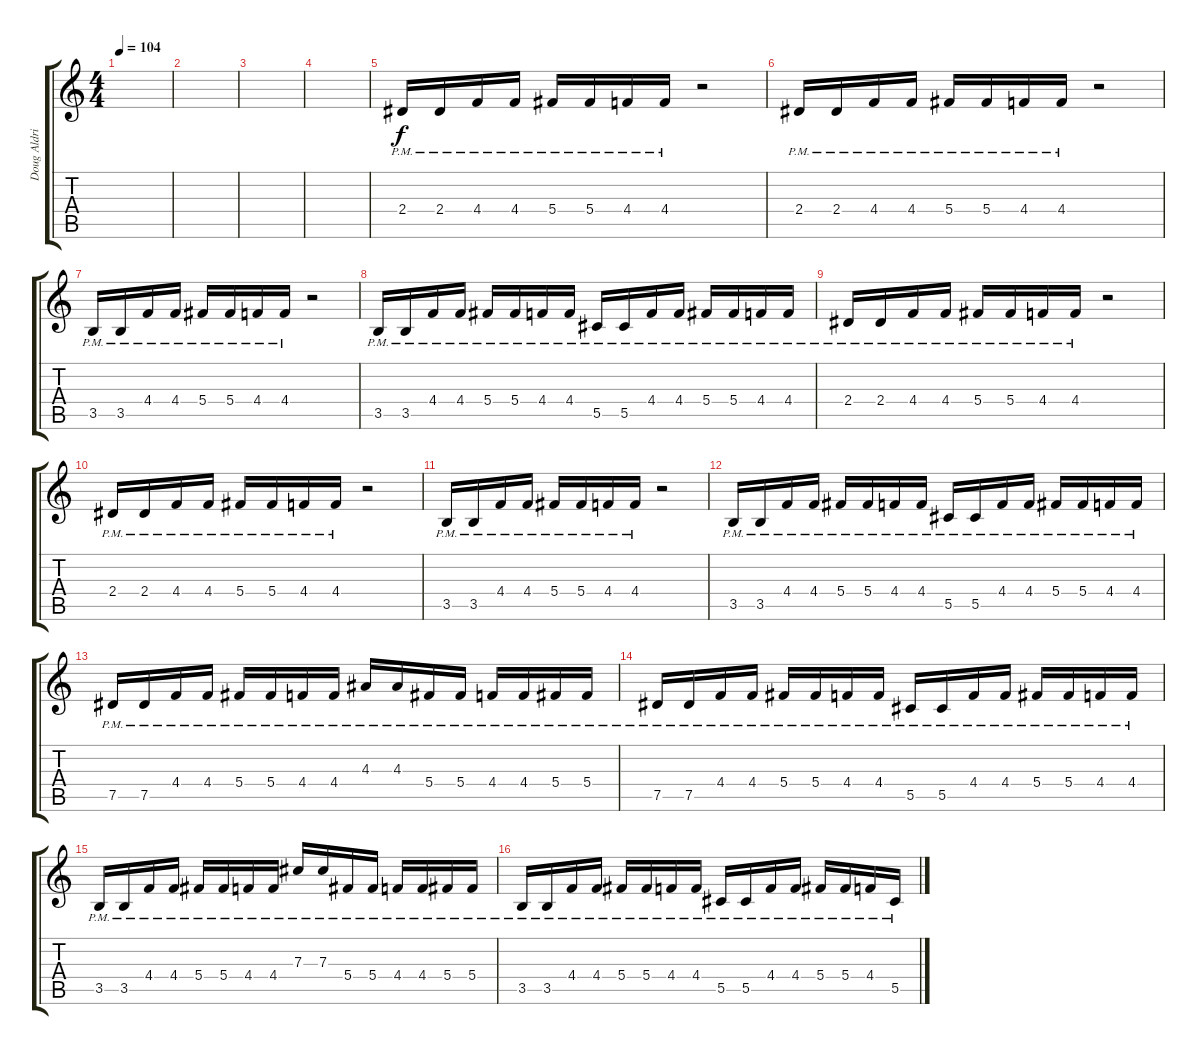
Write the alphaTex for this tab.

\track ("Doug Aldrich" "Doug Aldri") {instrument distortionguitar}
\staff {score tabs}
\tuning (Eb4 Bb3 Gb3 Db3 Ab2 Eb2) {hide}
\ts (4 4)
\tempo 104
\clef g2
\ks c
|
|
|
|
2.4{pm}.16{instrument distortionguitar} 2.4{pm}.16 4.4{pm}.16 4.4{pm}.16 5.4{pm}.16 5.4{pm}.16 4.4{pm}.16 4.4{pm}.16 r.2 |
2.4{pm}.16 2.4{pm}.16 4.4{pm}.16 4.4{pm}.16 5.4{pm}.16 5.4{pm}.16 4.4{pm}.16 4.4{pm}.16 r.2 |
3.5{pm}.16 3.5{pm}.16 4.4{pm}.16 4.4{pm}.16 5.4{pm}.16 5.4{pm}.16 4.4{pm}.16 4.4{pm}.16 r.2 |
3.5{pm}.16 3.5{pm}.16 4.4{pm}.16 4.4{pm}.16 5.4{pm}.16 5.4{pm}.16 4.4{pm}.16 4.4{pm}.16 5.5{pm}.16 5.5{pm}.16 4.4{pm}.16 4.4{pm}.16 5.4{pm}.16 5.4{pm}.16 4.4{pm}.16 4.4{pm}.16 |
2.4{pm}.16 2.4{pm}.16 4.4{pm}.16 4.4{pm}.16 5.4{pm}.16 5.4{pm}.16 4.4{pm}.16 4.4{pm}.16 r.2 |
2.4{pm}.16 2.4{pm}.16 4.4{pm}.16 4.4{pm}.16 5.4{pm}.16 5.4{pm}.16 4.4{pm}.16 4.4{pm}.16 r.2 |
3.5{pm}.16 3.5{pm}.16 4.4{pm}.16 4.4{pm}.16 5.4{pm}.16 5.4{pm}.16 4.4{pm}.16 4.4{pm}.16 r.2 |
3.5{pm}.16 3.5{pm}.16 4.4{pm}.16 4.4{pm}.16 5.4{pm}.16 5.4{pm}.16 4.4{pm}.16 4.4{pm}.16 5.5{pm}.16 5.5{pm}.16 4.4{pm}.16 4.4{pm}.16 5.4{pm}.16 5.4{pm}.16 4.4{pm}.16 4.4{pm}.16 |
7.5{pm}.16 7.5{pm}.16 4.4{pm}.16 4.4{pm}.16 5.4{pm}.16 5.4{pm}.16 4.4{pm}.16 4.4{pm}.16 4.3{pm}.16 4.3{pm}.16 5.4{pm}.16 5.4{pm}.16 4.4{pm}.16 4.4{pm}.16 5.4{pm}.16 5.4{pm}.16 |
7.5{pm}.16 7.5{pm}.16 4.4{pm}.16 4.4{pm}.16 5.4{pm}.16 5.4{pm}.16 4.4{pm}.16 4.4{pm}.16 5.5{pm}.16 5.5{pm}.16 4.4{pm}.16 4.4{pm}.16 5.4{pm}.16 5.4{pm}.16 4.4{pm}.16 4.4{pm}.16 |
3.5{pm}.16 3.5{pm}.16 4.4{pm}.16 4.4{pm}.16 5.4{pm}.16 5.4{pm}.16 4.4{pm}.16 4.4{pm}.16 7.3{pm}.16 7.3{pm}.16 5.4{pm}.16 5.4{pm}.16 4.4{pm}.16 4.4{pm}.16 5.4{pm}.16 5.4{pm}.16 |
3.5{pm}.16 3.5{pm}.16 4.4{pm}.16 4.4{pm}.16 5.4{pm}.16 5.4{pm}.16 4.4{pm}.16 4.4{pm}.16 5.5{pm}.16 5.5{pm}.16 4.4{pm}.16 4.4{pm}.16 5.4{pm}.16 5.4{pm}.16 4.4{pm}.16 5.5{pm}.16
